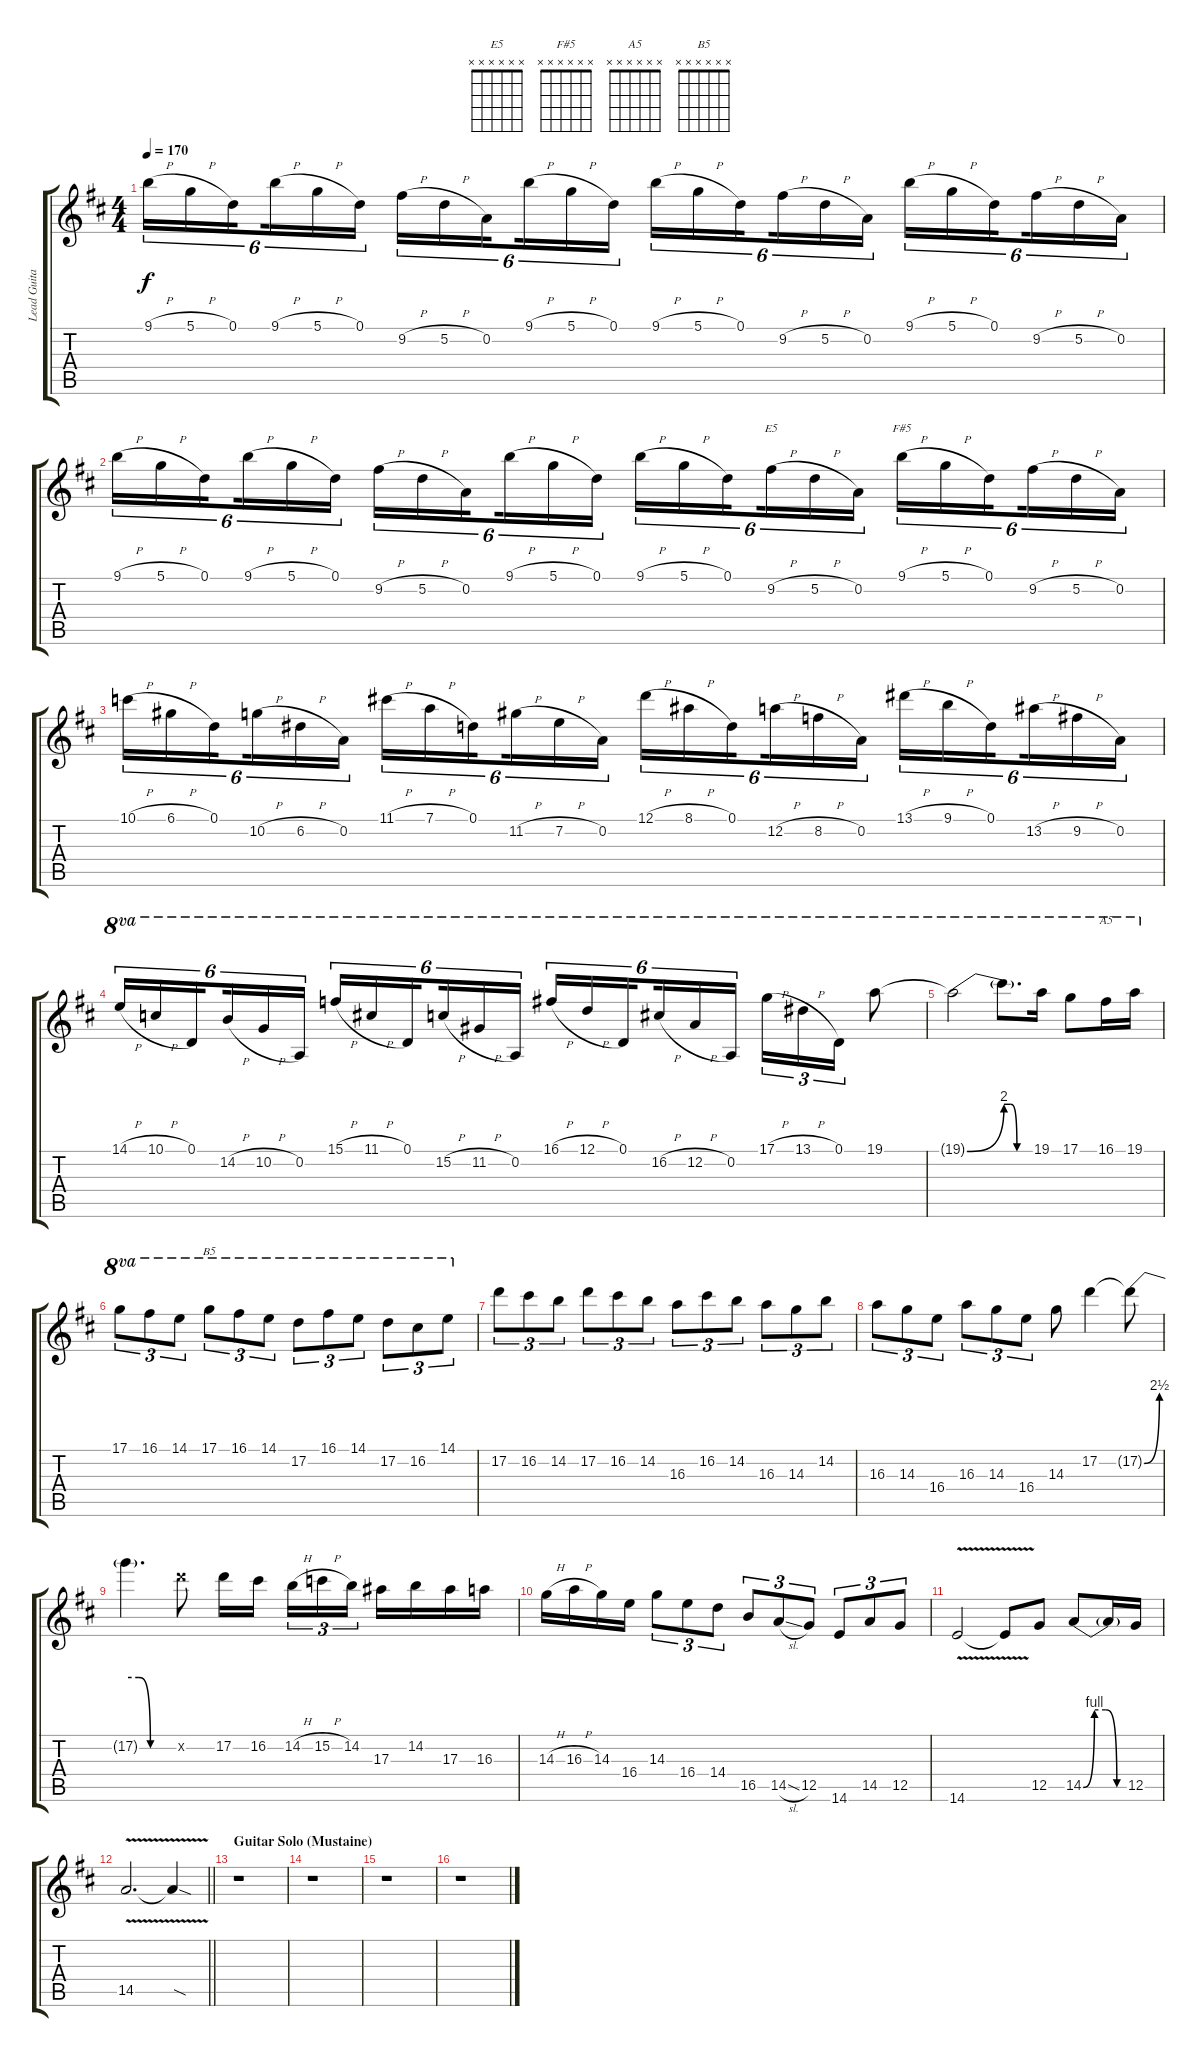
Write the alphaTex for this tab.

\track ("Lead Guitar 2" "Lead Guita") {instrument distortionguitar}
\staff {score tabs}
\tuning (D4 A3 F3 C3 G2 D2) {hide}
\chord ("E5" x x x x x x)
\chord ("F#5" x x x x x x)
\chord ("A5" x x x x x x)
\chord ("B5" x x x x x x)
\ts (4 4)
\tempo 170
\clef g2
\ks bminor
9.1{h}.16{tu (6 4) dy f} 5.1{h}.16{tu (6 4)} 0.1.16{tu (6 4) beam splitsecondary} 9.1{h}.16{tu (6 4)} 5.1{h}.16{tu (6 4)} 0.1.16{tu (6 4)} 9.2{h}.16{tu (6 4)} 5.2{h}.16{tu (6 4)} 0.2.16{tu (6 4) beam splitsecondary} 9.1{h}.16{tu (6 4)} 5.1{h}.16{tu (6 4)} 0.1.16{tu (6 4)} 9.1{h}.16{tu (6 4)} 5.1{h}.16{tu (6 4)} 0.1.16{tu (6 4) beam splitsecondary} 9.2{h}.16{tu (6 4)} 5.2{h}.16{tu (6 4)} 0.2.16{tu (6 4)} 9.1{h}.16{tu (6 4)} 5.1{h}.16{tu (6 4)} 0.1.16{tu (6 4) beam splitsecondary} 9.2{h}.16{tu (6 4)} 5.2{h}.16{tu (6 4)} 0.2.16{tu (6 4)} |
9.1{h}.16{tu (6 4)} 5.1{h}.16{tu (6 4)} 0.1.16{tu (6 4) beam splitsecondary} 9.1{h}.16{tu (6 4)} 5.1{h}.16{tu (6 4)} 0.1.16{tu (6 4)} 9.2{h}.16{tu (6 4)} 5.2{h}.16{tu (6 4)} 0.2.16{tu (6 4) beam splitsecondary} 9.1{h}.16{tu (6 4)} 5.1{h}.16{tu (6 4)} 0.1.16{tu (6 4)} 9.1{h}.16{tu (6 4)} 5.1{h}.16{tu (6 4)} 0.1.16{tu (6 4) beam splitsecondary} 9.2{h}.16{tu (6 4) ch "E5"} 5.2{h}.16{tu (6 4)} 0.2.16{tu (6 4)} 9.1{h}.16{tu (6 4) ch "F#5"} 5.1{h}.16{tu (6 4)} 0.1.16{tu (6 4) beam splitsecondary} 9.2{h}.16{tu (6 4)} 5.2{h}.16{tu (6 4)} 0.2.16{tu (6 4)} |
10.1{h}.16{tu (6 4)} 6.1{h}.16{tu (6 4)} 0.1.16{tu (6 4) beam splitsecondary} 10.2{h}.16{tu (6 4)} 6.2{h}.16{tu (6 4)} 0.2.16{tu (6 4)} 11.1{h}.16{tu (6 4)} 7.1{h}.16{tu (6 4)} 0.1.16{tu (6 4) beam splitsecondary} 11.2{h}.16{tu (6 4)} 7.2{h}.16{tu (6 4)} 0.2.16{tu (6 4)} 12.1{h}.16{tu (6 4)} 8.1{h}.16{tu (6 4)} 0.1.16{tu (6 4) beam splitsecondary} 12.2{h}.16{tu (6 4)} 8.2{h}.16{tu (6 4)} 0.2.16{tu (6 4)} 13.1{h}.16{tu (6 4)} 9.1{h}.16{tu (6 4)} 0.1.16{tu (6 4) beam splitsecondary} 13.2{h}.16{tu (6 4)} 9.2{h}.16{tu (6 4)} 0.2.16{tu (6 4)} |
14.1{h}.16{tu (6 4) ot 8va} 10.1{h}.16{tu (6 4) ot 8va} 0.1.16{tu (6 4) ot 8va beam splitsecondary} 14.2{h}.16{tu (6 4) ot 8va} 10.2{h}.16{tu (6 4) ot 8va} 0.2.16{tu (6 4) ot 8va} 15.1{h}.16{tu (6 4) ot 8va} 11.1{h}.16{tu (6 4) ot 8va} 0.1.16{tu (6 4) ot 8va beam splitsecondary} 15.2{h}.16{tu (6 4) ot 8va} 11.2{h}.16{tu (6 4) ot 8va} 0.2.16{tu (6 4) ot 8va} 16.1{h}.16{tu (6 4) ot 8va} 12.1{h}.16{tu (6 4) ot 8va} 0.1.16{tu (6 4) ot 8va beam splitsecondary} 16.2{h}.16{tu (6 4) ot 8va} 12.2{h}.16{tu (6 4) ot 8va} 0.2.16{tu (6 4) ot 8va} 17.1{h}.16{tu (3 2) ot 8va} 13.1{h}.16{tu (3 2) ot 8va} 0.1.16{tu (3 2) ot 8va} 19.1.8{ot 8va} |
19.1{be (bend 0 0 60 8) t}.2{ot 8va} 19.1{be (custom 0 8 15 8 30 0 60 0) t}.8{d ot 8va} 19.1.16{ot 8va} 17.1.8{ot 8va} 16.1.16{ch "A5" ot 8va} 19.1.16{ot 8va} |
17.1.8{tu (3 2) ot 8va} 16.1.8{tu (3 2) ot 8va} 14.1.8{tu (3 2) ot 8va} 17.1.8{tu (3 2) ch "B5" ot 8va} 16.1.8{tu (3 2) ot 8va} 14.1.8{tu (3 2) ot 8va} 17.2.8{tu (3 2) ot 8va} 16.1.8{tu (3 2) ot 8va} 14.1.8{tu (3 2) ot 8va} 17.2.8{tu (3 2) ot 8va} 16.2.8{tu (3 2) ot 8va} 14.1.8{tu (3 2) ot 8va} |
17.2.8{tu (3 2)} 16.2.8{tu (3 2)} 14.2.8{tu (3 2)} 17.2.8{tu (3 2)} 16.2.8{tu (3 2)} 14.2.8{tu (3 2)} 16.3.8{tu (3 2)} 16.2.8{tu (3 2)} 14.2.8{tu (3 2)} 16.3.8{tu (3 2)} 14.3.8{tu (3 2)} 14.2.8{tu (3 2)} |
16.3.8{tu (3 2)} 14.3.8{tu (3 2)} 16.4.8{tu (3 2)} 16.3.8{tu (3 2)} 14.3.8{tu (3 2)} 16.4.8{tu (3 2)} 14.3.8 17.2.4 17.2{be (bend 0 0 60 10) t}.8 |
17.2{be (custom 0 10 15 10 30 0 60 0) t}.4{d} 17.2{x}.8 17.2.16 16.2.16{beam splitsecondary} 14.2{h}.16{tu (3 2)} 15.2{h}.16{tu (3 2)} 14.2.16{tu (3 2)} 17.3.16 14.2.16 17.3.16 16.3.16 |
14.3{h}.16 16.3{h}.16 14.3.16 16.4.16 14.3.8{tu (3 2)} 16.4.8{tu (3 2)} 14.4.8{tu (3 2)} 16.5.8{tu (3 2)} 14.5{sl}.8{tu (3 2)} 12.5.8{tu (3 2)} 14.6.8{tu (3 2)} 14.5.8{tu (3 2)} 12.5.8{tu (3 2)} |
14.6{v}.2 14.6{t}.8 12.5.8 14.5{be (custom 0 0 15 4 30 4 45 0 60 0)}.8 14.5{t}.16 12.5.16 |
\barLineRight lightlight
14.5{v}.2{d} 14.5{sod t}.4 |
\section ("" "Guitar Solo (Mustaine)")
r.1 |
r.1 |
r.1 |
r.1
